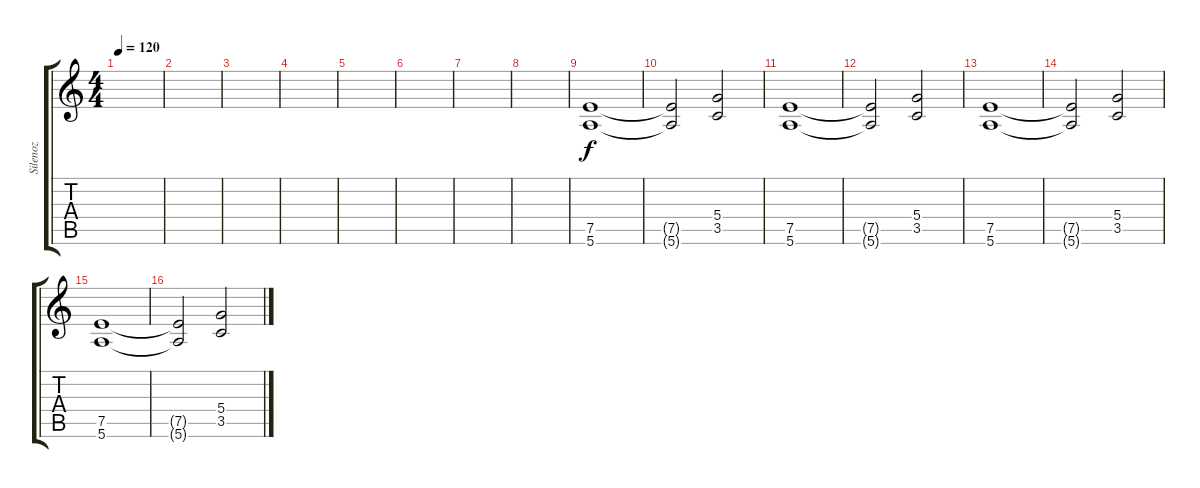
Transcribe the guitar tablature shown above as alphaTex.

\track ("Silenoz" "Silenoz") {instrument distortionguitar}
\staff {score tabs}
\tuning (E4 B3 G3 D3 A2 E2) {hide}
\ts (4 4)
\tempo 120
\clef g2
\ks c
|
|
|
|
|
|
|
|
(7.5 5.6).1 |
(7.5{t} 5.6{t}).2 (5.4 3.5).2 |
(7.5 5.6).1 |
(7.5{t} 5.6{t}).2 (5.4 3.5).2 |
(7.5 5.6).1 |
(7.5{t} 5.6{t}).2 (5.4 3.5).2 |
(7.5 5.6).1 |
(7.5{t} 5.6{t}).2 (5.4 3.5).2
